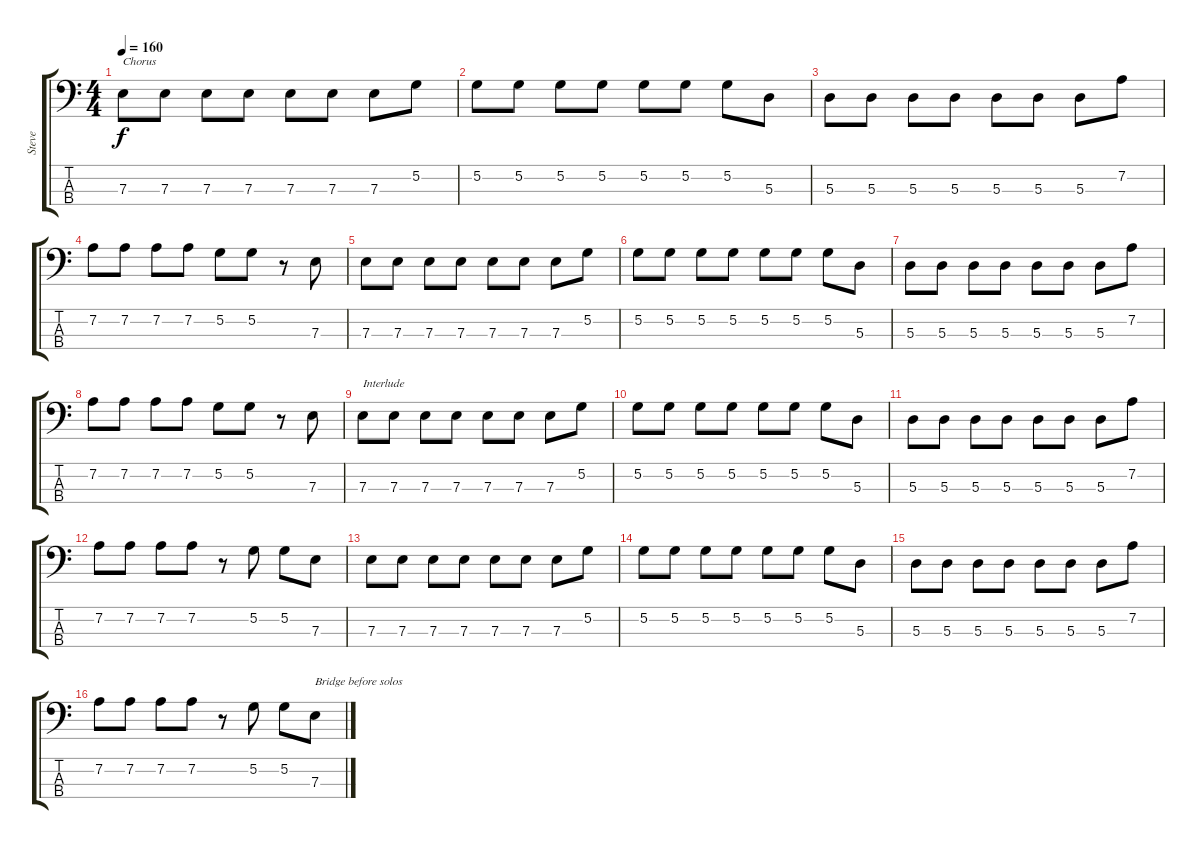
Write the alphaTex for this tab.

\track ("Steve" "Steve") {instrument electricbassfinger}
\staff {score tabs}
\tuning (G2 D2 A1 E1) {hide}
\ts (4 4)
\tempo 160
\clef f4
\ks c
7.3.8{txt "Chorus" dy f} 7.3.8 7.3.8 7.3.8 7.3.8 7.3.8 7.3.8 5.2.8 |
5.2.8 5.2.8 5.2.8 5.2.8 5.2.8 5.2.8 5.2.8 5.3.8 |
5.3.8 5.3.8 5.3.8 5.3.8 5.3.8 5.3.8 5.3.8 7.2.8 |
7.2.8 7.2.8 7.2.8 7.2.8 5.2.8 5.2.8 r.8 7.3.8 |
7.3.8 7.3.8 7.3.8 7.3.8 7.3.8 7.3.8 7.3.8 5.2.8 |
5.2.8 5.2.8 5.2.8 5.2.8 5.2.8 5.2.8 5.2.8 5.3.8 |
5.3.8 5.3.8 5.3.8 5.3.8 5.3.8 5.3.8 5.3.8 7.2.8 |
7.2.8 7.2.8 7.2.8 7.2.8 5.2.8 5.2.8 r.8 7.3.8 |
7.3.8{txt "Interlude"} 7.3.8 7.3.8 7.3.8 7.3.8 7.3.8 7.3.8 5.2.8 |
5.2.8 5.2.8 5.2.8 5.2.8 5.2.8 5.2.8 5.2.8 5.3.8 |
5.3.8 5.3.8 5.3.8 5.3.8 5.3.8 5.3.8 5.3.8 7.2.8 |
7.2.8 7.2.8 7.2.8 7.2.8 r.8 5.2.8 5.2.8 7.3.8 |
7.3.8 7.3.8 7.3.8 7.3.8 7.3.8 7.3.8 7.3.8 5.2.8 |
5.2.8 5.2.8 5.2.8 5.2.8 5.2.8 5.2.8 5.2.8 5.3.8 |
5.3.8 5.3.8 5.3.8 5.3.8 5.3.8 5.3.8 5.3.8 7.2.8 |
7.2.8 7.2.8 7.2.8 7.2.8 r.8 5.2.8 5.2.8 7.3.8{txt "Bridge before solos"}
